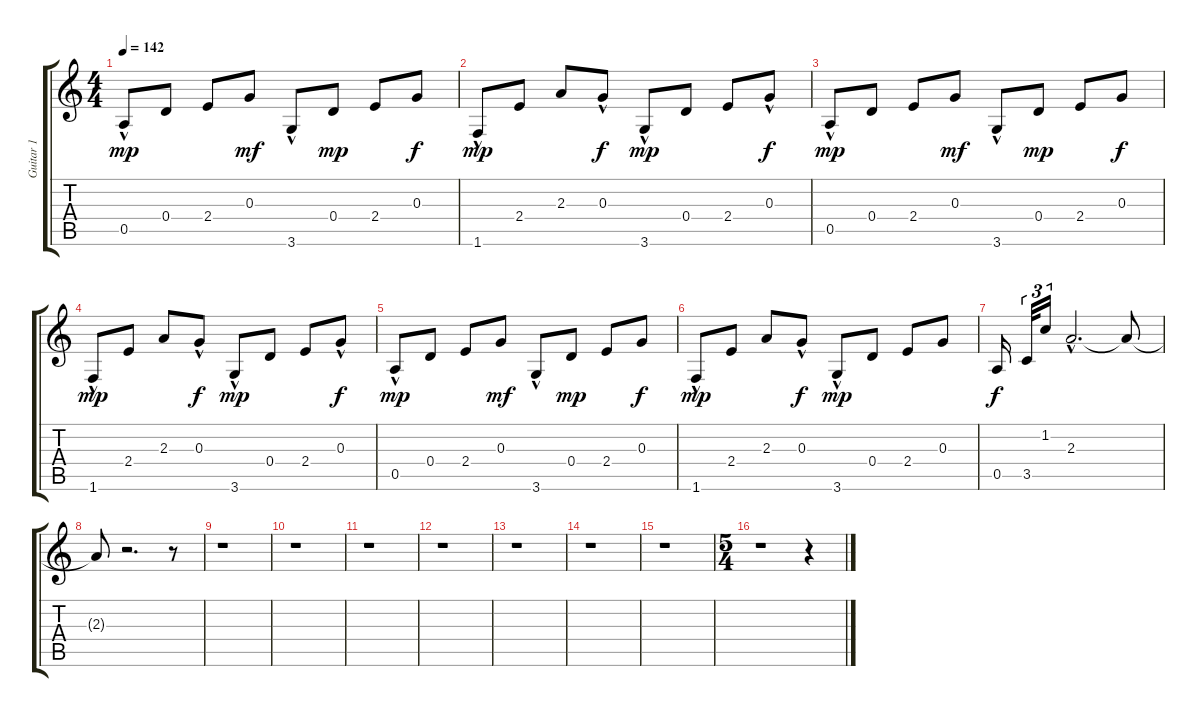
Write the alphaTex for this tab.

\track ("Guitar 1" "Guitar 1") {instrument electricguitarclean}
\staff {score tabs}
\tuning (E4 B3 G3 D3 A2 E2) {hide}
\ts (4 4)
\tempo 142
\clef g2
\ks c
0.5{hac}.8{dy mp} 0.4.8 2.4.8 0.3.8{dy mf} 3.6{hac}.8 0.4.8{dy mp} 2.4.8 0.3.8{dy f} |
1.6{hac}.8{dy mp} 2.4.8 2.3.8 0.3{hac}.8{dy f} 3.6{hac}.8{dy mp} 0.4.8 2.4.8 0.3{hac}.8{dy f} |
0.5{hac}.8{dy mp} 0.4.8 2.4.8 0.3.8{dy mf} 3.6{hac}.8 0.4.8{dy mp} 2.4.8 0.3.8{dy f} |
1.6{hac}.8{dy mp} 2.4.8 2.3.8 0.3{hac}.8{dy f} 3.6{hac}.8{dy mp} 0.4.8 2.4.8 0.3{hac}.8{dy f} |
0.5{hac}.8{dy mp} 0.4.8 2.4.8 0.3.8{dy mf} 3.6{hac}.8 0.4.8{dy mp} 2.4.8 0.3.8{dy f} |
1.6{hac}.8{dy mp} 2.4.8 2.3.8 0.3{hac}.8{dy f} 3.6{hac}.8{dy mp} 0.4.8 2.4.8 0.3.8 |
0.5.16{dy f} 3.5.32{tu (3 2)} 1.2.16{tu (3 2)} 2.3{hac}.2{d} 2.3{t}.8 |
2.3{t}.8 r.2{d} r.8 |
r.1 |
r.1 |
r.1 |
r.1 |
r.1 |
r.1 |
r.1 |
\ts (5 4)
r.1 r.4
